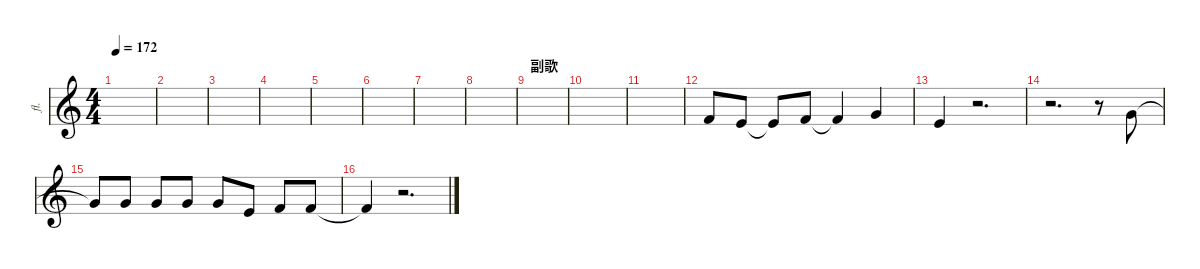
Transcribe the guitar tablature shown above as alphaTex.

\defaultSystemsLayout 4
\hideDynamics
\bracketExtendMode nobrackets
\track ("Vocal和" "fl.") {instrument flute}
\staff {score}
\tuning (E4 B3 G3 D3 A2 E2)
\ts (4 4)
\tempo 172
\clef g2
\ks c
|
|
|
|
|
|
|
|
\section ("" "副歌")
|
|
|
1.1.8{beam Up} 0.1.8{beam Up} 0.1{t}.8{beam Up} 1.1.8{beam Up} 1.1{t}.4{beam Up} 3.1.4{beam Up} |
0.1.4{beam Up} r.2{d beam Down} |
r.2{d beam Down} r.8{beam Down} 3.1.8{beam Up} |
3.1{t}.8{beam Up} 3.1.8{beam Up} 3.1.8{beam Up} 3.1.8{beam Up} 3.1.8{beam Up} 0.1.8{beam Up} 1.1.8{beam Up} 1.1.8{beam Up} |
1.1{t}.4{beam Up} r.2{d beam Down}
